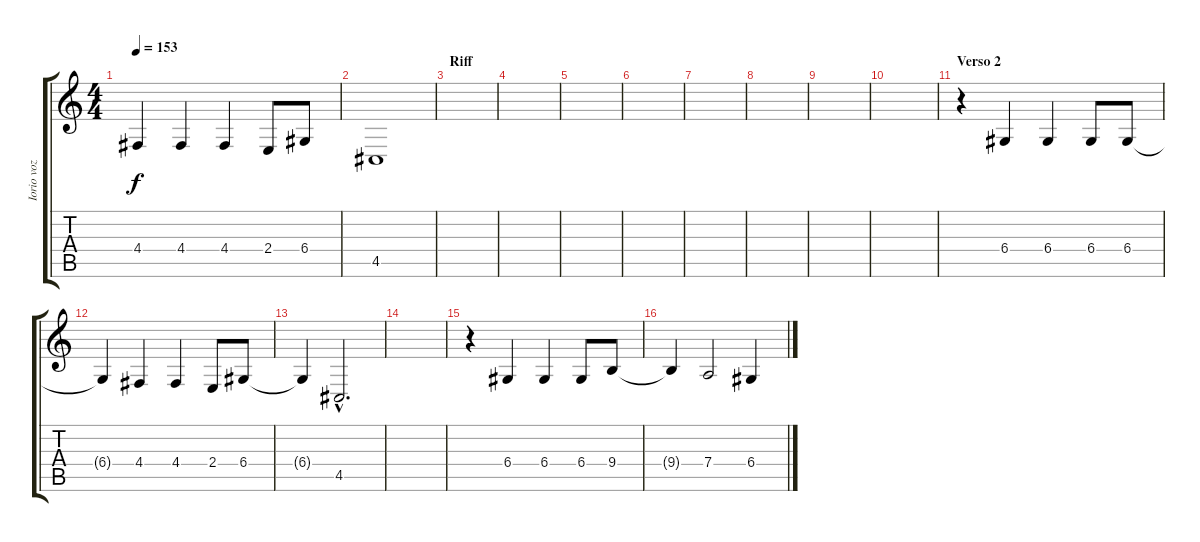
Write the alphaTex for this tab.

\track ("Iorio voz" "Iorio voz") {instrument lead6voice}
\staff {score tabs}
\tuning (E4 B3 G3 D3 A2 E2) {hide}
\ts (4 4)
\tempo 153
\clef g2
\ks c
4.4.4{dy f} 4.4.4 4.4.4 2.4.8 6.4.8 |
4.5.1 |
\section ("" "Riff")
|
|
|
|
|
|
|
|
\section ("" "Verso 2")
r.4 6.4.4 6.4.4 6.4.8 6.4.8 |
6.4{t}.4 4.4.4 4.4.4 2.4.8 6.4.8 |
6.4{t}.4 4.5{hac}.2{d} |
|
r.4 6.4.4 6.4.4 6.4.8 9.4.8 |
9.4{t}.4 7.4.2 6.4.4
